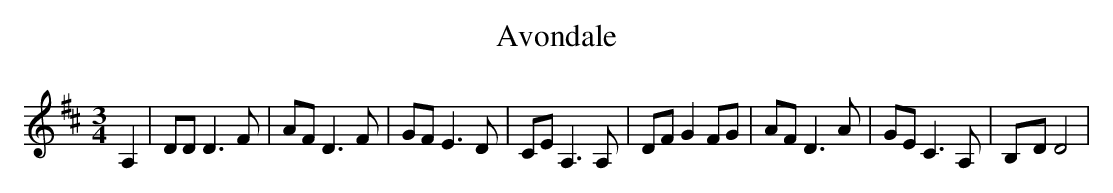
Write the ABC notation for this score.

X:1
T:Avondale
M:3/4
L:1/8
K:D
 A,2| DD D3 F| AF D3 F| GF E3 D| CE A,3 A,| DF G2 FG| AF D3 A| GE C3 A,|\
B,-D D4|
